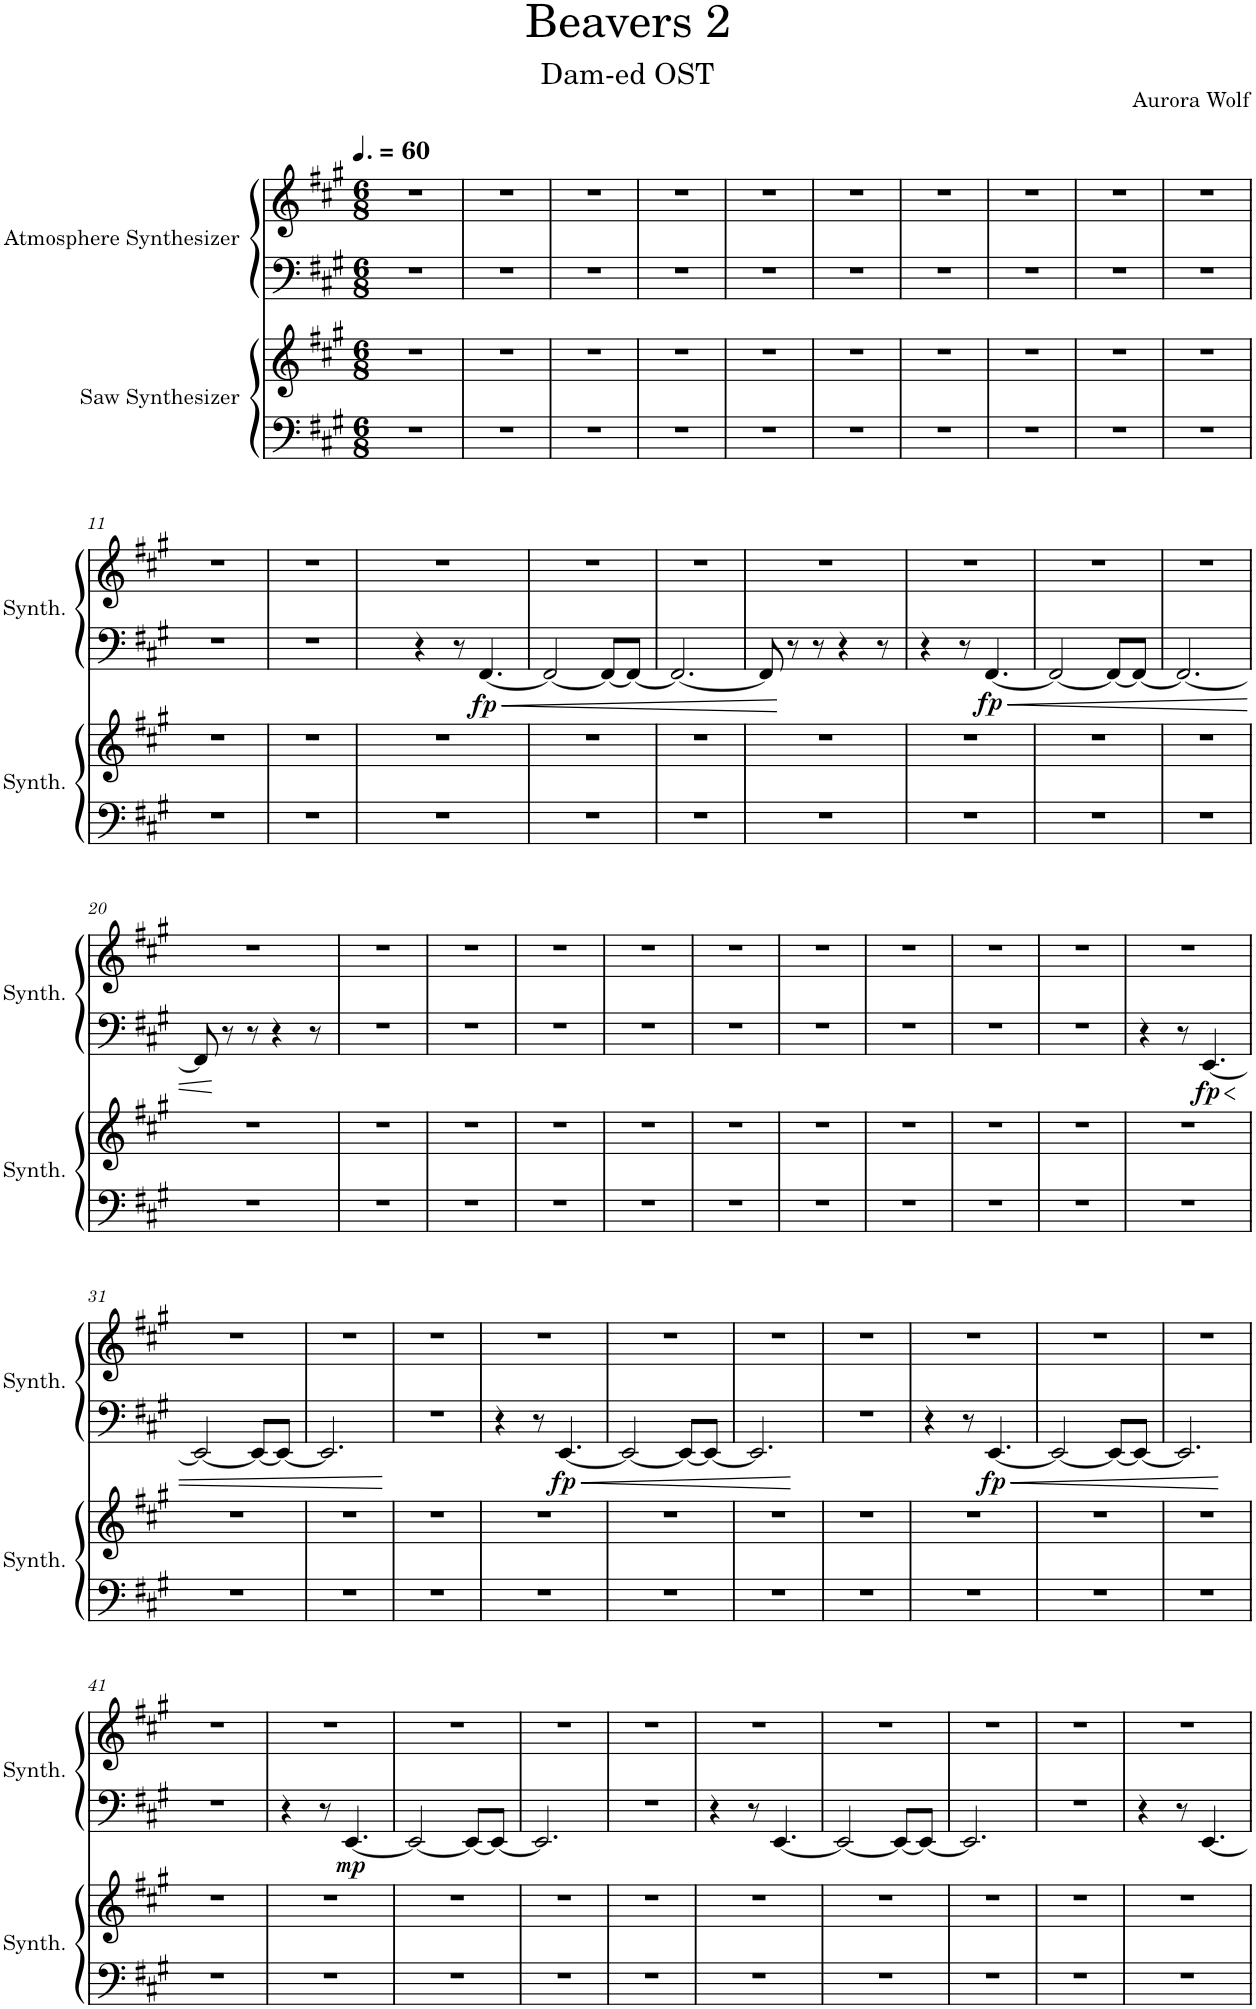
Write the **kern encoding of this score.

**kern	**kern	**kern	**kern	**dynam
*part2	*part2	*part1	*part1	*part1
*staff4	*staff3	*staff2	*staff1	*staff1/2
*I"Saw Synthesizer	*	*I"Atmosphere Synthesizer	*	*
*I'Synth.	*	*I'Synth.	*	*
*clefF4	*clefG2	*clefF4	*clefG2	*
*k[f#c#g#]	*k[f#c#g#]	*k[f#c#g#]	*k[f#c#g#]	*
*M6/8	*M6/8	*M6/8	*M6/8	*
*MM90	*MM90	*MM90	*MM90	*
=1	=1	=1	=1	=1
2.r	2.r	2.r	2.r	.
=2	=2	=2	=2	=2
2.r	2.r	2.r	2.r	.
=3	=3	=3	=3	=3
2.r	2.r	2.r	2.r	.
=4	=4	=4	=4	=4
2.r	2.r	2.r	2.r	.
=5	=5	=5	=5	=5
2.r	2.r	2.r	2.r	.
=6	=6	=6	=6	=6
2.r	2.r	2.r	2.r	.
=7	=7	=7	=7	=7
2.r	2.r	2.r	2.r	.
=8	=8	=8	=8	=8
2.r	2.r	2.r	2.r	.
=9	=9	=9	=9	=9
2.r	2.r	2.r	2.r	.
=10	=10	=10	=10	=10
2.r	2.r	2.r	2.r	.
!!LO:LB:g=z
=11	=11	=11	=11	=11
2.r	2.r	2.r	2.r	.
=12	=12	=12	=12	=12
2.r	2.r	2.r	2.r	.
=13	=13	=13	=13	=13
2.r	2.r	4r	2.r	.
.	.	8r	.	.
!	!	!	!	!LO:DY:b=2
.	.	[4.FF#/	.	fp
=14	=14	=14	=14	=14
2.r	2.r	2FF#/_	2.r	.
.	.	8FF#/L_	.	.
.	.	8FF#/J_	.	.
=15	=15	=15	=15	=15
2.r	2.r	2.FF#/_	2.r	.
=16	=16	=16	=16	=16
2.r	2.r	8FF#/]	2.r	.
.	.	8r	.	.
.	.	8r	.	.
.	.	4r	.	.
.	.	8r	.	.
=17	=17	=17	=17	=17
2.r	2.r	4r	2.r	.
.	.	8r	.	.
!	!	!	!	!LO:DY:b=2
.	.	[4.FF#/	.	fp
=18	=18	=18	=18	=18
2.r	2.r	2FF#/_	2.r	.
.	.	8FF#/L_	.	.
.	.	8FF#/J_	.	.
=19	=19	=19	=19	=19
2.r	2.r	2.FF#/_	2.r	.
!!LO:LB:g=z
=20	=20	=20	=20	=20
2.r	2.r	8FF#/]	2.r	.
.	.	8r	.	.
.	.	8r	.	.
.	.	4r	.	.
.	.	8r	.	.
=21	=21	=21	=21	=21
2.r	2.r	2.r	2.r	.
=22	=22	=22	=22	=22
2.r	2.r	2.r	2.r	.
=23	=23	=23	=23	=23
2.r	2.r	2.r	2.r	.
=24	=24	=24	=24	=24
2.r	2.r	2.r	2.r	.
=25	=25	=25	=25	=25
2.r	2.r	2.r	2.r	.
=26	=26	=26	=26	=26
2.r	2.r	2.r	2.r	.
=27	=27	=27	=27	=27
2.r	2.r	2.r	2.r	.
=28	=28	=28	=28	=28
2.r	2.r	2.r	2.r	.
=29	=29	=29	=29	=29
2.r	2.r	2.r	2.r	.
=30	=30	=30	=30	=30
2.r	2.r	4r	2.r	.
.	.	8r	.	.
!	!	!	!	!LO:DY:b=2
.	.	[4.EE/	.	fp
!!LO:LB:g=z
=31	=31	=31	=31	=31
2.r	2.r	2EE/_	2.r	.
.	.	8EE/L_	.	.
.	.	8EE/J_	.	.
=32	=32	=32	=32	=32
2.r	2.r	2.EE/]	2.r	.
=33	=33	=33	=33	=33
2.r	2.r	2.r	2.r	.
=34	=34	=34	=34	=34
2.r	2.r	4r	2.r	.
.	.	8r	.	.
!	!	!	!	!LO:DY:b=2
.	.	[4.EE/	.	fp
=35	=35	=35	=35	=35
2.r	2.r	2EE/_	2.r	.
.	.	8EE/L_	.	.
.	.	8EE/J_	.	.
=36	=36	=36	=36	=36
2.r	2.r	2.EE/]	2.r	.
=37	=37	=37	=37	=37
2.r	2.r	2.r	2.r	.
=38	=38	=38	=38	=38
2.r	2.r	4r	2.r	.
.	.	8r	.	.
!	!	!	!	!LO:DY:b=2
.	.	[4.EE/	.	fp
=39	=39	=39	=39	=39
2.r	2.r	2EE/_	2.r	.
.	.	8EE/L_	.	.
.	.	8EE/J_	.	.
=40	=40	=40	=40	=40
2.r	2.r	2.EE/]	2.r	.
!!LO:LB:g=z
=41	=41	=41	=41	=41
2.r	2.r	2.r	2.r	.
=42	=42	=42	=42	=42
2.r	2.r	4r	2.r	.
.	.	8r	.	.
!	!	!	!	!LO:DY:b=2
.	.	[4.EE/	.	mp
=43	=43	=43	=43	=43
2.r	2.r	2EE/_	2.r	.
.	.	8EE/L_	.	.
.	.	8EE/J_	.	.
=44	=44	=44	=44	=44
2.r	2.r	2.EE/]	2.r	.
=45	=45	=45	=45	=45
2.r	2.r	2.r	2.r	.
=46	=46	=46	=46	=46
2.r	2.r	4r	2.r	.
.	.	8r	.	.
.	.	[4.EE/	.	.
=47	=47	=47	=47	=47
2.r	2.r	2EE/_	2.r	.
.	.	8EE/L_	.	.
.	.	8EE/J_	.	.
=48	=48	=48	=48	=48
2.r	2.r	2.EE/]	2.r	.
=49	=49	=49	=49	=49
2.r	2.r	2.r	2.r	.
=50	=50	=50	=50	=50
2.r	2.r	4r	2.r	.
.	.	8r	.	.
.	.	[4.EE/	.	.
=	=	=	=	=
*-	*-	*-	*-	*-
